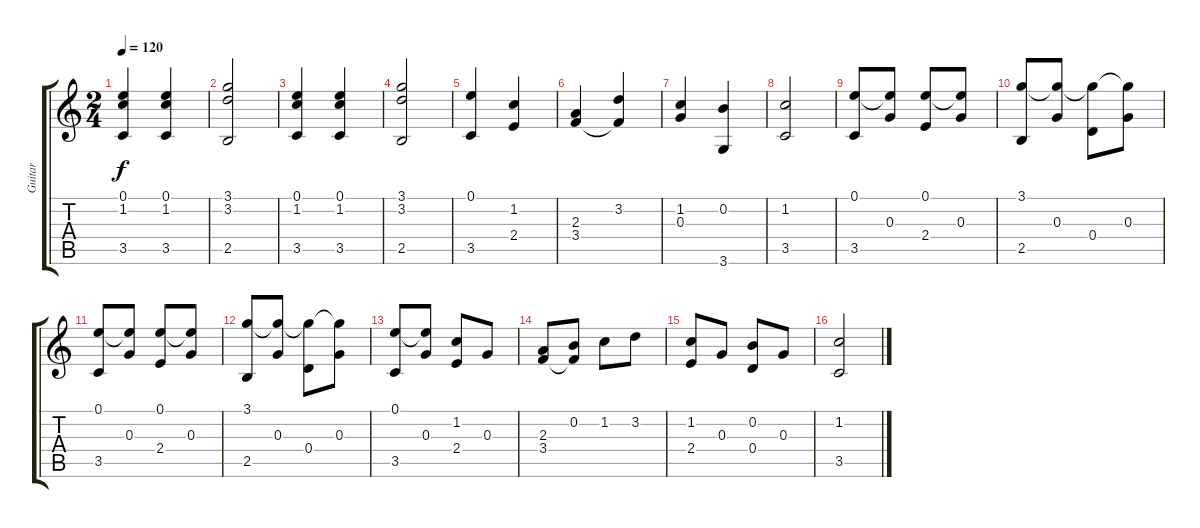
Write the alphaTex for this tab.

\track ("Guitar" "Guitar") {instrument acousticguitarnylon}
\staff {score tabs}
\tuning (E4 B3 G3 D3 A2 E2) {hide}
\ts (2 4)
\tempo 120
\clef g2
\ks c
(0.1 1.2 3.5).4{dy f instrument acousticguitarnylon} (0.1 1.2 3.5).4 |
(3.1 3.2 2.5).2 |
(0.1 1.2 3.5).4 (0.1 1.2 3.5).4 |
(3.1 3.2 2.5).2 |
(0.1 3.5).4 (1.2 2.4).4 |
(2.3 3.4).4 (3.2 3.4{t}).4 |
(1.2 0.3).4 (0.2 3.6).4 |
(1.2 3.5).2 |
(0.1 3.5).8 (0.1{t} 0.3).8 (0.1 2.4).8 (0.1{t} 0.3).8 |
(3.1 2.5).8 (3.1{t} 0.3).8 (3.1{t} 0.4).8 (3.1{t} 0.3).8 |
(0.1 3.5).8 (0.1{t} 0.3).8 (0.1 2.4).8 (0.1{t} 0.3).8 |
(3.1 2.5).8 (3.1{t} 0.3).8 (3.1{t} 0.4).8 (3.1{t} 0.3).8 |
(0.1 3.5).8 (0.1{t} 0.3).8 (1.2 2.4).8 0.3.8 |
(2.3 3.4).8 (0.2 3.4{t}).8 1.2.8 3.2.8 |
(1.2 2.4).8 0.3.8 (0.2 0.4).8 0.3.8 |
(1.2 3.5).2
